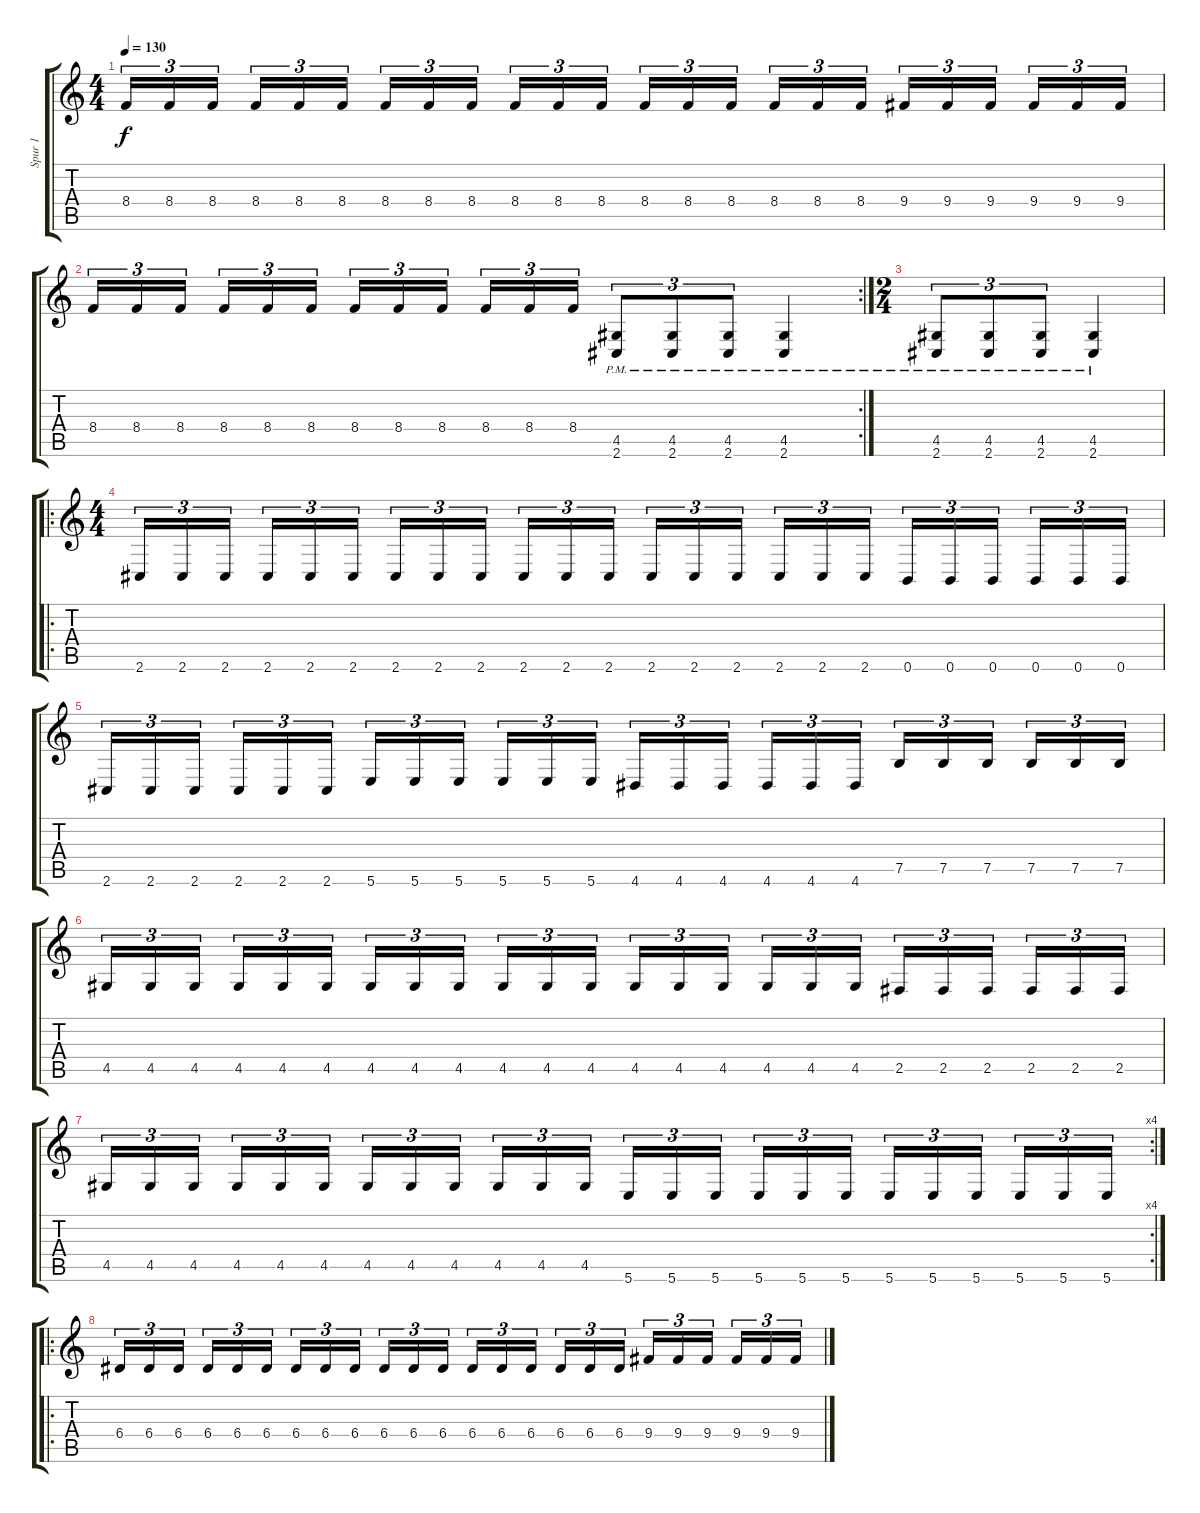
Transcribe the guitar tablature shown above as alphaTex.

\track ("Spur 1" "Spur 1") {instrument distortionguitar}
\staff {score tabs}
\tuning (B3 Gb3 D3 A2 E2 B1) {hide}
\ts (4 4)
\tempo 130
\clef g2
\ks c
8.4.16{tu (3 2) dy f} 8.4.16{tu (3 2)} 8.4.16{tu (3 2)} 8.4.16{tu (3 2)} 8.4.16{tu (3 2)} 8.4.16{tu (3 2)} 8.4.16{tu (3 2)} 8.4.16{tu (3 2)} 8.4.16{tu (3 2)} 8.4.16{tu (3 2)} 8.4.16{tu (3 2)} 8.4.16{tu (3 2)} 8.4.16{tu (3 2)} 8.4.16{tu (3 2)} 8.4.16{tu (3 2)} 8.4.16{tu (3 2)} 8.4.16{tu (3 2)} 8.4.16{tu (3 2)} 9.4.16{tu (3 2)} 9.4.16{tu (3 2)} 9.4.16{tu (3 2)} 9.4.16{tu (3 2)} 9.4.16{tu (3 2)} 9.4.16{tu (3 2)} |
\rc 2
8.4.16{tu (3 2)} 8.4.16{tu (3 2)} 8.4.16{tu (3 2)} 8.4.16{tu (3 2)} 8.4.16{tu (3 2)} 8.4.16{tu (3 2)} 8.4.16{tu (3 2)} 8.4.16{tu (3 2)} 8.4.16{tu (3 2)} 8.4.16{tu (3 2)} 8.4.16{tu (3 2)} 8.4.16{tu (3 2)} (4.5{pm} 2.6{pm}).8{tu (3 2)} (4.5{pm} 2.6{pm}).8{tu (3 2)} (4.5{pm} 2.6{pm}).8{tu (3 2)} (4.5{pm} 2.6{pm}).4 |
\ts (2 4)
(4.5{pm} 2.6{pm}).8{tu (3 2)} (4.5{pm} 2.6{pm}).8{tu (3 2)} (4.5{pm} 2.6{pm}).8{tu (3 2)} (4.5{pm} 2.6{pm}).4 |
\ro
\ts (4 4)
2.6.16{tu (3 2)} 2.6.16{tu (3 2)} 2.6.16{tu (3 2)} 2.6.16{tu (3 2)} 2.6.16{tu (3 2)} 2.6.16{tu (3 2)} 2.6.16{tu (3 2)} 2.6.16{tu (3 2)} 2.6.16{tu (3 2)} 2.6.16{tu (3 2)} 2.6.16{tu (3 2)} 2.6.16{tu (3 2)} 2.6.16{tu (3 2)} 2.6.16{tu (3 2)} 2.6.16{tu (3 2)} 2.6.16{tu (3 2)} 2.6.16{tu (3 2)} 2.6.16{tu (3 2)} 0.6.16{tu (3 2)} 0.6.16{tu (3 2)} 0.6.16{tu (3 2)} 0.6.16{tu (3 2)} 0.6.16{tu (3 2)} 0.6.16{tu (3 2)} |
2.6.16{tu (3 2)} 2.6.16{tu (3 2)} 2.6.16{tu (3 2)} 2.6.16{tu (3 2)} 2.6.16{tu (3 2)} 2.6.16{tu (3 2)} 5.6.16{tu (3 2)} 5.6.16{tu (3 2)} 5.6.16{tu (3 2)} 5.6.16{tu (3 2)} 5.6.16{tu (3 2)} 5.6.16{tu (3 2)} 4.6.16{tu (3 2)} 4.6.16{tu (3 2)} 4.6.16{tu (3 2)} 4.6.16{tu (3 2)} 4.6.16{tu (3 2)} 4.6.16{tu (3 2)} 7.5.16{tu (3 2)} 7.5.16{tu (3 2)} 7.5.16{tu (3 2)} 7.5.16{tu (3 2)} 7.5.16{tu (3 2)} 7.5.16{tu (3 2)} |
4.5.16{tu (3 2)} 4.5.16{tu (3 2)} 4.5.16{tu (3 2)} 4.5.16{tu (3 2)} 4.5.16{tu (3 2)} 4.5.16{tu (3 2)} 4.5.16{tu (3 2)} 4.5.16{tu (3 2)} 4.5.16{tu (3 2)} 4.5.16{tu (3 2)} 4.5.16{tu (3 2)} 4.5.16{tu (3 2)} 4.5.16{tu (3 2)} 4.5.16{tu (3 2)} 4.5.16{tu (3 2)} 4.5.16{tu (3 2)} 4.5.16{tu (3 2)} 4.5.16{tu (3 2)} 2.5.16{tu (3 2)} 2.5.16{tu (3 2)} 2.5.16{tu (3 2)} 2.5.16{tu (3 2)} 2.5.16{tu (3 2)} 2.5.16{tu (3 2)} |
\rc 4
4.5.16{tu (3 2)} 4.5.16{tu (3 2)} 4.5.16{tu (3 2)} 4.5.16{tu (3 2)} 4.5.16{tu (3 2)} 4.5.16{tu (3 2)} 4.5.16{tu (3 2)} 4.5.16{tu (3 2)} 4.5.16{tu (3 2)} 4.5.16{tu (3 2)} 4.5.16{tu (3 2)} 4.5.16{tu (3 2)} 5.6.16{tu (3 2)} 5.6.16{tu (3 2)} 5.6.16{tu (3 2)} 5.6.16{tu (3 2)} 5.6.16{tu (3 2)} 5.6.16{tu (3 2)} 5.6.16{tu (3 2)} 5.6.16{tu (3 2)} 5.6.16{tu (3 2)} 5.6.16{tu (3 2)} 5.6.16{tu (3 2)} 5.6.16{tu (3 2)} |
\ro
6.4.16{tu (3 2)} 6.4.16{tu (3 2)} 6.4.16{tu (3 2)} 6.4.16{tu (3 2)} 6.4.16{tu (3 2)} 6.4.16{tu (3 2)} 6.4.16{tu (3 2)} 6.4.16{tu (3 2)} 6.4.16{tu (3 2)} 6.4.16{tu (3 2)} 6.4.16{tu (3 2)} 6.4.16{tu (3 2)} 6.4.16{tu (3 2)} 6.4.16{tu (3 2)} 6.4.16{tu (3 2)} 6.4.16{tu (3 2)} 6.4.16{tu (3 2)} 6.4.16{tu (3 2)} 9.4.16{tu (3 2)} 9.4.16{tu (3 2)} 9.4.16{tu (3 2)} 9.4.16{tu (3 2)} 9.4.16{tu (3 2)} 9.4.16{tu (3 2)}
